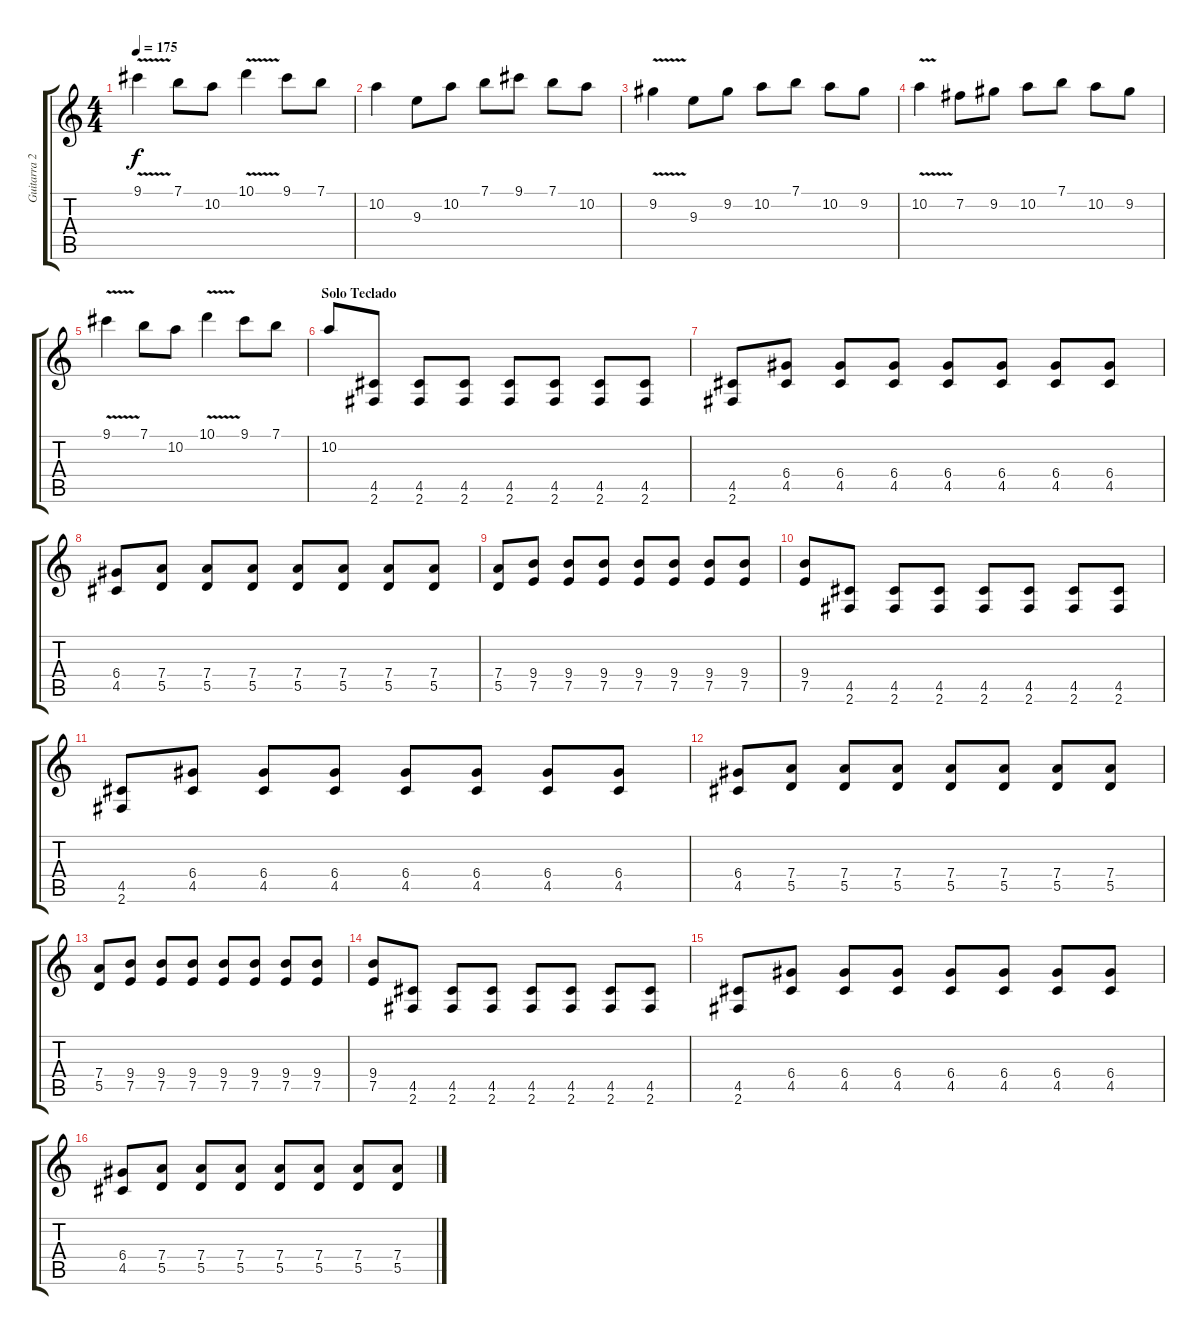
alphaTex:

\track ("Guitarra 2" "Guitarra 2") {instrument overdrivenguitar}
\staff {score tabs}
\tuning (E4 B3 G3 D3 A2 E2) {hide}
\ts (4 4)
\tempo 175
\clef g2
\ks c
9.1{v}.4{dy f} 7.1.8 10.2.8 10.1{v}.4 9.1.8 7.1.8 |
10.2.4{volume 11 instrument overdrivenguitar} 9.3.8 10.2.8 7.1.8 9.1.8 7.1.8 10.2.8 |
9.2{v}.4 9.3.8 9.2.8 10.2.8 7.1.8 10.2.8 9.2.8 |
10.2{v}.4 7.2.8 9.2.8 10.2.8 7.1.8 10.2.8 9.2.8 |
9.1{v}.4 7.1.8 10.2.8 10.1{v}.4 9.1.8 7.1.8 |
\section ("" "Solo Teclado")
10.2.8 (4.5 2.6).8{instrument electricguitarmuted} (4.5 2.6).8 (4.5 2.6).8 (4.5 2.6).8 (4.5 2.6).8 (4.5 2.6).8 (4.5 2.6).8 |
(4.5 2.6).8 (6.4 4.5).8 (6.4 4.5).8 (6.4 4.5).8 (6.4 4.5).8 (6.4 4.5).8 (6.4 4.5).8 (6.4 4.5).8 |
(6.4 4.5).8 (7.4 5.5).8 (7.4 5.5).8 (7.4 5.5).8 (7.4 5.5).8 (7.4 5.5).8 (7.4 5.5).8 (7.4 5.5).8 |
(7.4 5.5).8 (9.4 7.5).8 (9.4 7.5).8 (9.4 7.5).8 (9.4 7.5).8 (9.4 7.5).8 (9.4 7.5).8 (9.4 7.5).8 |
(9.4 7.5).8 (4.5 2.6).8{instrument electricguitarmuted} (4.5 2.6).8 (4.5 2.6).8 (4.5 2.6).8 (4.5 2.6).8 (4.5 2.6).8 (4.5 2.6).8 |
(4.5 2.6).8 (6.4 4.5).8 (6.4 4.5).8 (6.4 4.5).8 (6.4 4.5).8 (6.4 4.5).8 (6.4 4.5).8 (6.4 4.5).8 |
(6.4 4.5).8 (7.4 5.5).8 (7.4 5.5).8 (7.4 5.5).8 (7.4 5.5).8 (7.4 5.5).8 (7.4 5.5).8 (7.4 5.5).8 |
(7.4 5.5).8 (9.4 7.5).8 (9.4 7.5).8 (9.4 7.5).8 (9.4 7.5).8 (9.4 7.5).8 (9.4 7.5).8 (9.4 7.5).8 |
(9.4 7.5).8 (4.5 2.6).8{instrument electricguitarmuted} (4.5 2.6).8 (4.5 2.6).8 (4.5 2.6).8 (4.5 2.6).8 (4.5 2.6).8 (4.5 2.6).8 |
(4.5 2.6).8 (6.4 4.5).8 (6.4 4.5).8 (6.4 4.5).8 (6.4 4.5).8 (6.4 4.5).8 (6.4 4.5).8 (6.4 4.5).8 |
(6.4 4.5).8 (7.4 5.5).8 (7.4 5.5).8 (7.4 5.5).8 (7.4 5.5).8 (7.4 5.5).8 (7.4 5.5).8 (7.4 5.5).8
